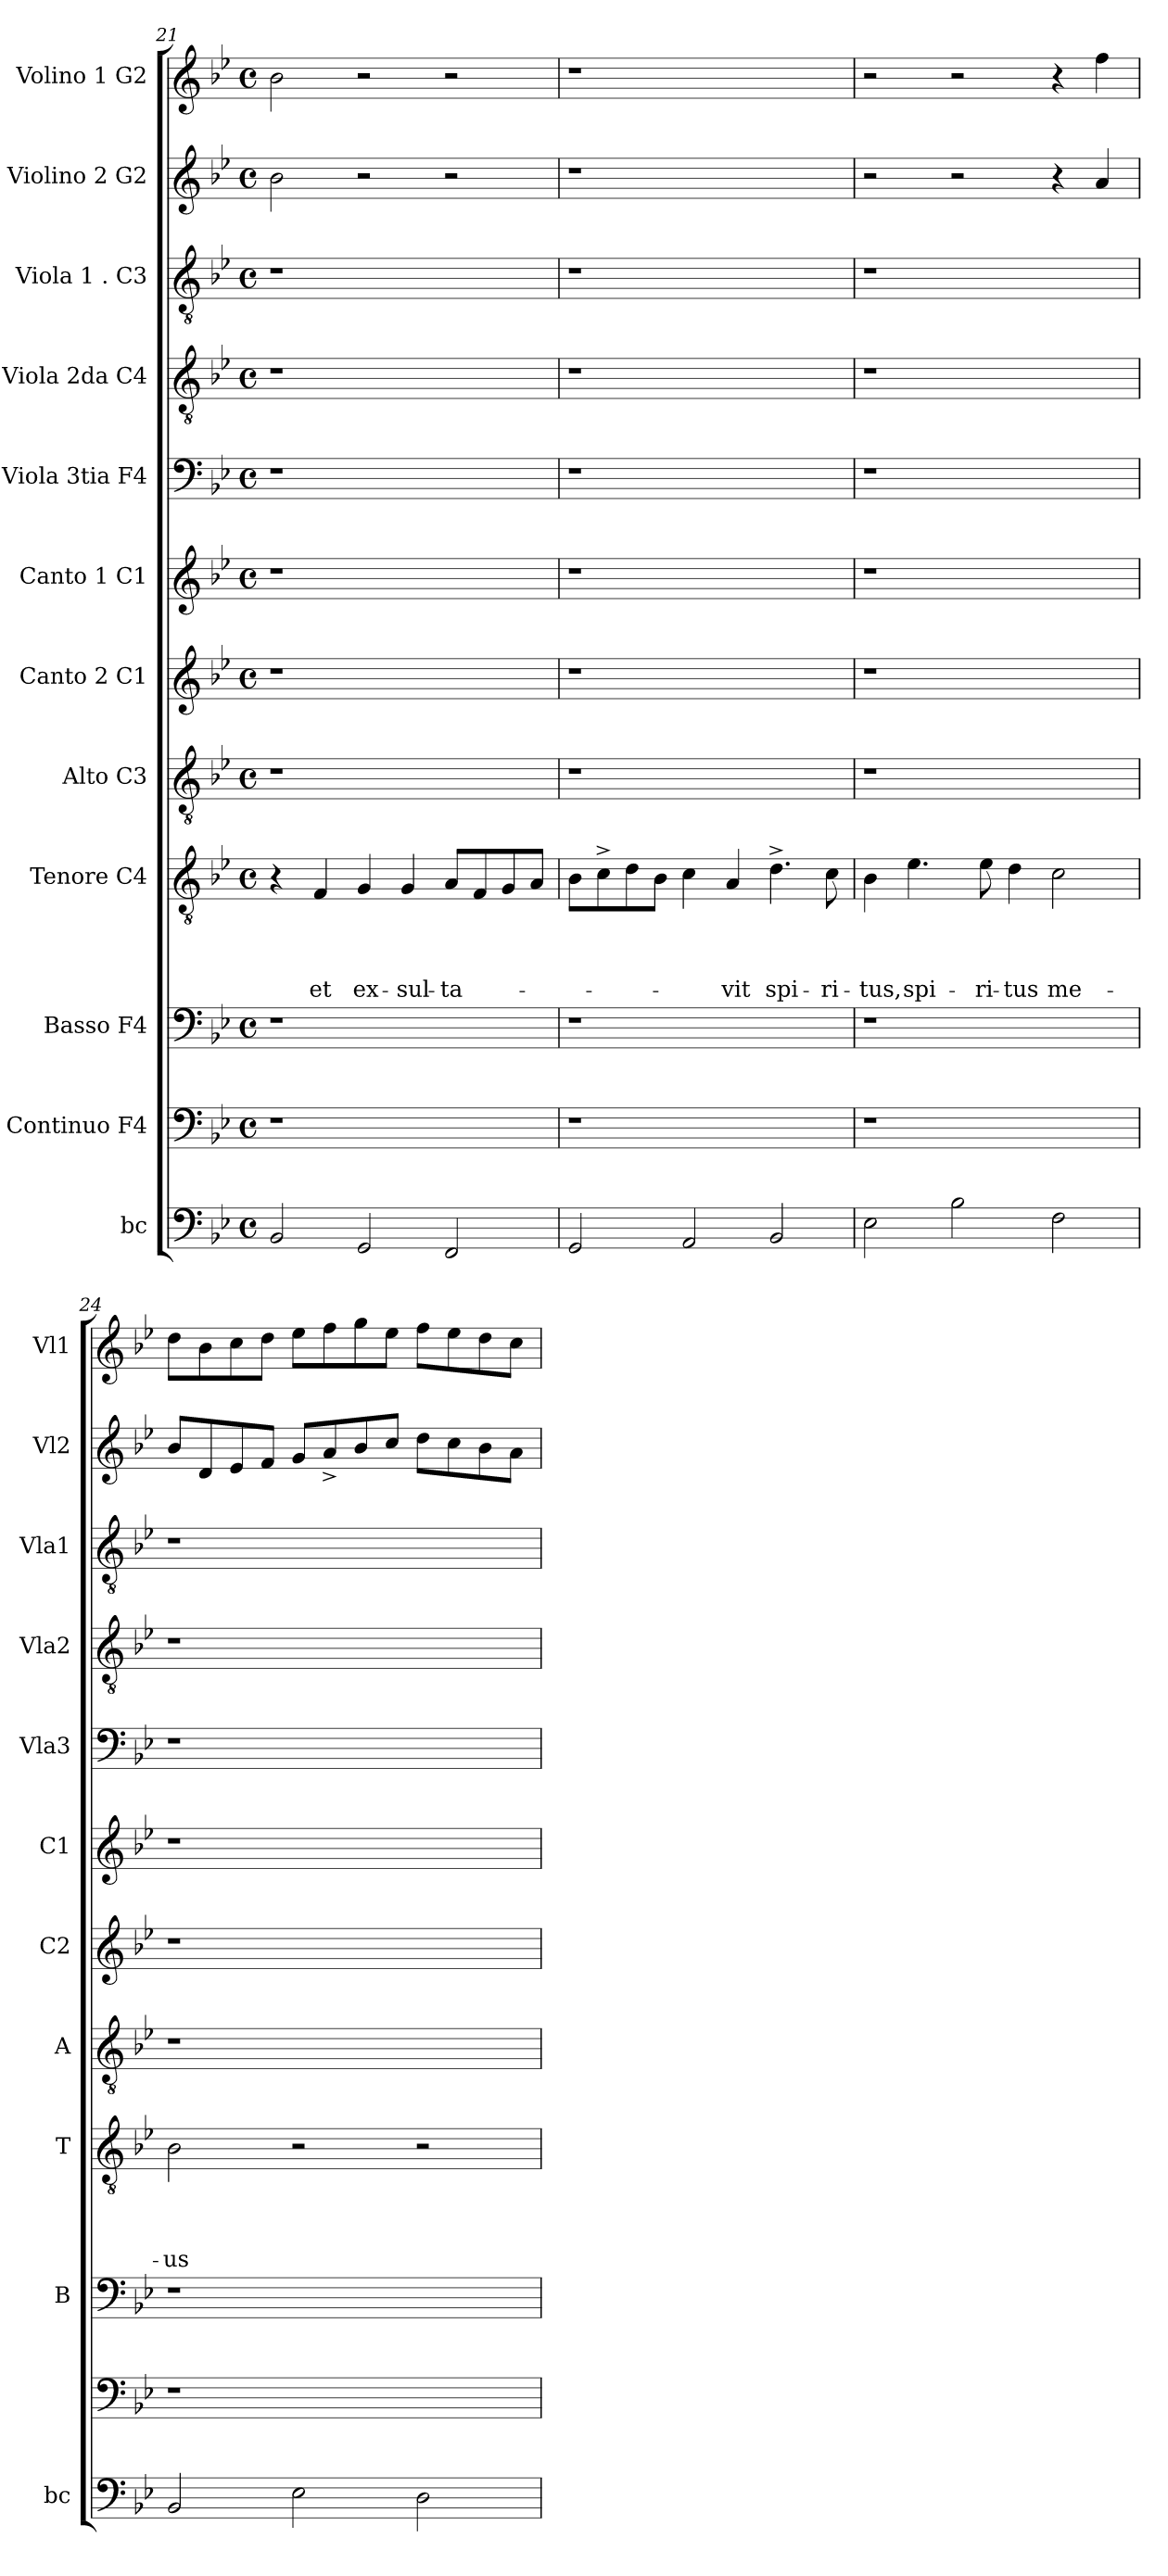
**kern	**kern	**kern	**kern	**text	**text	**text	**text	**kern	**kern	**kern	**kern	**kern	**kern	**kern	**kern
*part12	*part11	*part10	*part9	*part9	*part9	*part9	*part9	*part8	*part7	*part6	*part5	*part4	*part3	*part2	*part1
*staff12	*staff11	*staff10	*staff9	*staff9	*staff9	*staff9	*staff9	*staff8	*staff7	*staff6	*staff5	*staff4	*staff3	*staff2	*staff1
*I"bc	*I"Continuo F4	*I"Basso F4	*I"Tenore C4	*	*	*	*	*I"Alto C3	*I"Canto 2 C1	*I"Canto 1 C1	*I"Viola 3tia F4	*I"Viola 2da C4	*I"Viola 1 . C3	*I"Violino 2 G2	*I"Volino 1 G2
*I'bc	*	*I'B	*I'T	*	*	*	*	*I'A	*I'C2	*I'C1	*I'Vla3	*I'Vla2	*I'Vla1	*I'Vl2	*I'Vl1
*clefF4	*clefF4	*clefF4	*clefGv2	*	*	*	*	*clefGv2	*clefG2	*clefG2	*clefF4	*clefGv2	*clefGv2	*clefG2	*clefG2
*k[b-e-]	*k[b-e-]	*k[b-e-]	*k[b-e-]	*	*	*	*	*k[b-e-]	*k[b-e-]	*k[b-e-]	*k[b-e-]	*k[b-e-]	*k[b-e-]	*k[b-e-]	*k[b-e-]
*B-:	*B-:	*B-:	*B-:	*	*	*	*	*B-:	*B-:	*B-:	*B-:	*B-:	*B-:	*B-:	*B-:
*M4/4	*M4/4	*M4/4	*M4/4	*	*	*	*	*M4/4	*M4/4	*M4/4	*M4/4	*M4/4	*M4/4	*M4/4	*M4/4
*met(c)	*met(c)	*met(c)	*met(c)	*	*	*	*	*met(c)	*met(c)	*met(c)	*met(c)	*met(c)	*met(c)	*met(c)	*met(c)
=21	=21	=21	=21	=21	=21	=21	=21	=21	=21	=21	=21	=21	=21	=21	=21
2BB-/	1r	1r	4r	.	.	.	.	1r	1r	1r	1r	1r	1r	2b-\	2b-\
!	!	!	!	!	!	!	!LO:LY:b	!	!	!	!	!	!	!	!
.	.	.	4F/	.	.	.	et	.	.	.	.	.	.	.	.
!	!	!	!	!	!	!	!LO:LY:b	!	!	!	!	!	!	!	!
2GG/	.	.	4G/	.	.	.	ex-	.	.	.	.	.	.	2r	2r
!	!	!	!	!	!	!	!LO:LY:b	!	!	!	!	!	!	!	!
.	.	.	4G/	.	.	.	-sul-	.	.	.	.	.	.	.	.
!	!	!	!	!	!	!	!LO:LY:b	!	!	!	!	!	!	!	!
2FF/	2ryy	2ryy	8A/L	.	.	.	-ta-	2ryy	2ryy	2ryy	2ryy	2ryy	2ryy	2r	2r
.	.	.	8F/	.	.	.	.	.	.	.	.	.	.	.	.
.	.	.	8G/	.	.	.	.	.	.	.	.	.	.	.	.
.	.	.	8A/J	.	.	.	.	.	.	.	.	.	.	.	.
=22	=22	=22	=22	=22	=22	=22	=22	=22	=22	=22	=22	=22	=22	=22	=22
!	!	!	!	!	!	!	!	!	!	!	!	!	!	!LO:N:vis=1	!LO:N:vis=1
2GG/	1r	1r	8B-\L	.	.	.	.	1r	1r	1r	1r	1r	1r	1r	1r
.	.	.	8c^>\	.	.	.	.	.	.	.	.	.	.	.	.
.	.	.	8d\	.	.	.	.	.	.	.	.	.	.	.	.
.	.	.	8B-\J	.	.	.	.	.	.	.	.	.	.	.	.
2AA/	.	.	4c\	.	.	.	.	.	.	.	.	.	.	.	.
!	!	!	!	!	!	!	!LO:LY:b	!	!	!	!	!	!	!	!
.	.	.	4A/	.	.	.	-vit	.	.	.	.	.	.	.	.
!	!	!	!	!	!	!	!LO:LY:b	!	!	!	!	!	!	!	!
2BB-/	2ryy	2ryy	4.d^>\	.	.	.	spi-	2ryy	2ryy	2ryy	2ryy	2ryy	2ryy	2ryy	2ryy
!	!	!	!	!	!	!	!LO:LY:b	!	!	!	!	!	!	!	!
.	.	.	8c\	.	.	.	-ri-	.	.	.	.	.	.	.	.
!!LO:LB:g=z
=23	=23	=23	=23	=23	=23	=23	=23	=23	=23	=23	=23	=23	=23	=23	=23
!	!	!	!	!	!	!	!LO:LY:b	!	!	!	!	!	!	!	!
2E-\	1r	1r	4B-\	.	.	.	-tus,	1r	1r	1r	1r	1r	1r	2r	2r
!	!	!	!	!	!	!	!LO:LY:b	!	!	!	!	!	!	!	!
.	.	.	4.e-\	.	.	.	spi-	.	.	.	.	.	.	.	.
2B-\	.	.	.	.	.	.	.	.	.	.	.	.	.	2r	2r
!	!	!	!	!	!	!	!LO:LY:b	!	!	!	!	!	!	!	!
.	.	.	8e-\	.	.	.	-ri-	.	.	.	.	.	.	.	.
!	!	!	!	!	!	!	!LO:LY:b	!	!	!	!	!	!	!	!
.	.	.	4d\	.	.	.	-tus	.	.	.	.	.	.	.	.
!	!	!	!	!	!	!	!LO:LY:b	!	!	!	!	!	!	!	!
2F\	2ryy	2ryy	2c\	.	.	.	me-	2ryy	2ryy	2ryy	2ryy	2ryy	2ryy	4r	4r
.	.	.	.	.	.	.	.	.	.	.	.	.	.	4a/	4ff\
=24	=24	=24	=24	=24	=24	=24	=24	=24	=24	=24	=24	=24	=24	=24	=24
!	!	!	!	!	!	!	!LO:LY:b	!	!	!	!	!	!	!	!
2BB-/	1r	1r	2B-\	.	.	.	-us	1r	1r	1r	1r	1r	1r	8b-/L	8dd\L
.	.	.	.	.	.	.	.	.	.	.	.	.	.	8d/	8b-\
.	.	.	.	.	.	.	.	.	.	.	.	.	.	8e-/	8cc\
.	.	.	.	.	.	.	.	.	.	.	.	.	.	8f/J	8dd\J
2E-\	.	.	2r	.	.	.	.	.	.	.	.	.	.	8g/L	8ee-\L
.	.	.	.	.	.	.	.	.	.	.	.	.	.	8a^</	8ff\
.	.	.	.	.	.	.	.	.	.	.	.	.	.	8b-/	8gg\
.	.	.	.	.	.	.	.	.	.	.	.	.	.	8cc/J	8ee-\J
2D\	2ryy	2ryy	2r	.	.	.	.	2ryy	2ryy	2ryy	2ryy	2ryy	2ryy	8dd\L	8ff\L
.	.	.	.	.	.	.	.	.	.	.	.	.	.	8cc\	8ee-\
.	.	.	.	.	.	.	.	.	.	.	.	.	.	8b-\	8dd\
.	.	.	.	.	.	.	.	.	.	.	.	.	.	8a\J	8cc\J
=	=	=	=	=	=	=	=	=	=	=	=	=	=	=	=
*-	*-	*-	*-	*-	*-	*-	*-	*-	*-	*-	*-	*-	*-	*-	*-
